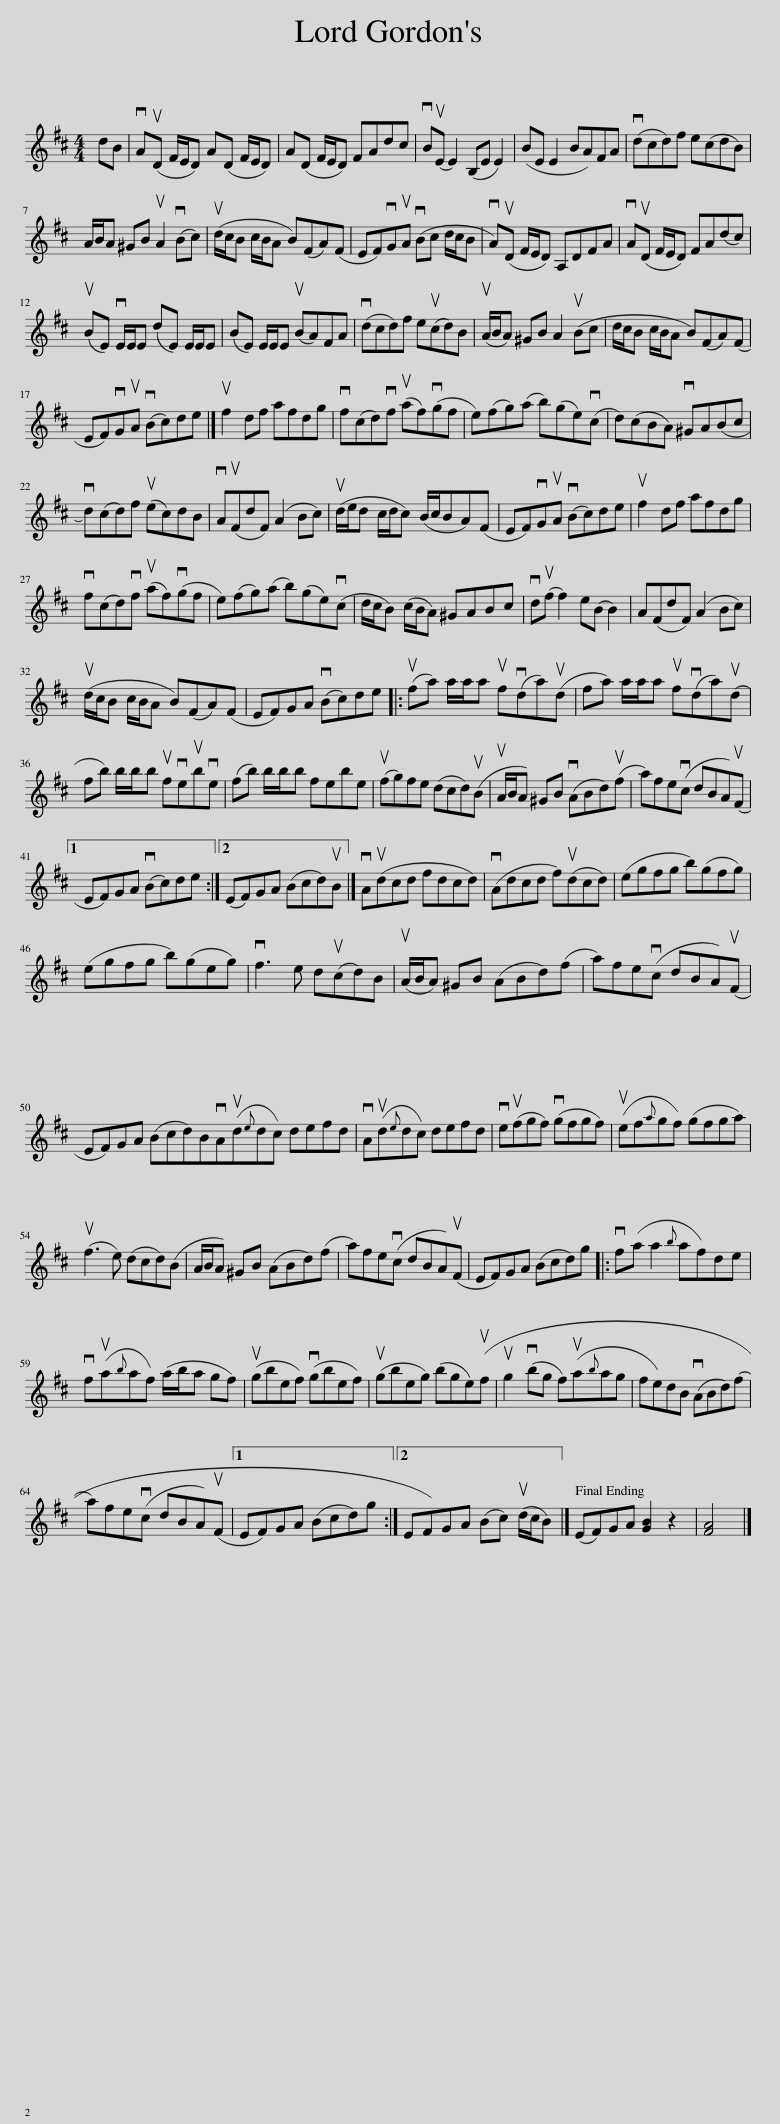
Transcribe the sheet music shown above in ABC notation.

X:1
L:1/8
M:4/4
I:linebreak $
K:D
V:1 treble
V:1
 dB | vA(uD F/E/D) A(D F/E/D) | A(D F/E/D) FAdc | vB(uE E2) (B,E E2) | (BE E2 BA)FA | %5
 (vdcd)f e(cdB) |$ A/B/A ^GB uA2 (vBc) | (ud/c/B c/B/A B)(FA)(F | EF)vGuA (vBc d/c/B | vA)(uD F/E/D) A,DFA | %10
 vA(uD F/E/D) FA(dc) |$ (uBE) vE/E/E (dE) E/E/E | (BE) E/E/E (uBA)FA | (vdcd)f e(ucd)B | (uA/B/A) ^GB A2 (uBc | %15
 d/c/B c/B/A B)(FA)(F |$ EF)vGuA (vBc)de |] uf2 df afdg | vf(cd)vf (uaf)(vgf | e)(fg)(a b)(ge)(vc | %20
 d)(cBA) v^GA(Bc |$ vd)(cd)f (uec)dB | vA(uFdF) (A2 Bc) | (ud/e/d c/d/c) (B/c/BA)(F | EF)vGuA (vBc)de | %25
 uf2 df afdg |$ vf(cd)vf (uaf)(vgf | e)(fg)(a b)(ge)(vc | d/c/B) (c/B/A) ^GABc | vd(uf f2) e(B B2) | %30
 A(FdF) (A2 Bc) |$ (ud/c/B c/B/A B)(FA)(F | EF)GA (vBc)de |: (ufa) a/a/a uf(vda)(ud | fa) a/a/a uf(vda)(ud |$ %35
 fb) b/b/b ufveubve | (fb) b/b/b febe | (ufg)fe (dcd)(uB | uA/B/A) ^GB (vABd)(uf | a)fe(vc dBA)(uF |1$ %40
 EF)GA (vBc)de :|2 (EF)GA (Bcd)uB |] vA(udcd fdcd) | (vAdcd f)(udcd) | (egfg b)(gfg) |$ %45
 (egfg b)(geg) | vf3 e d(ucd)B | (uA/B/A) ^GB (ABd)(f | a)fe(vc dBA)(uF |$ EF)GA (Bcd)BvA(ud{e}dc) defd | %50
 vA(ud{e}dc) defd | ve(ufgf) (vgfgf) | (uef{a}gf) (gfga) |$ (uf3 e) (dcd)(B | A/B/A) ^GB (ABd)(f | %55
 a)fe(vc dBA)(uF | EF)GA (Bcd)g |: vf(a a2{b} af)de |$ vf(ua{b}af) (a/b/a gf) | (ugbef) (vgbef) | %60
 (ugbeg) (bge)(uf | ug2 (vbg f)(ua{b}ag | fe)dB (vABd)(f |$ a)fe(vc dBA)(uF |1 EF)GA (Bcd)g :|2 %65
 EF)GA (Bc) (ud/c/B) |] (EF)GA [GB]2 z2 | [FA]4 |] %68
